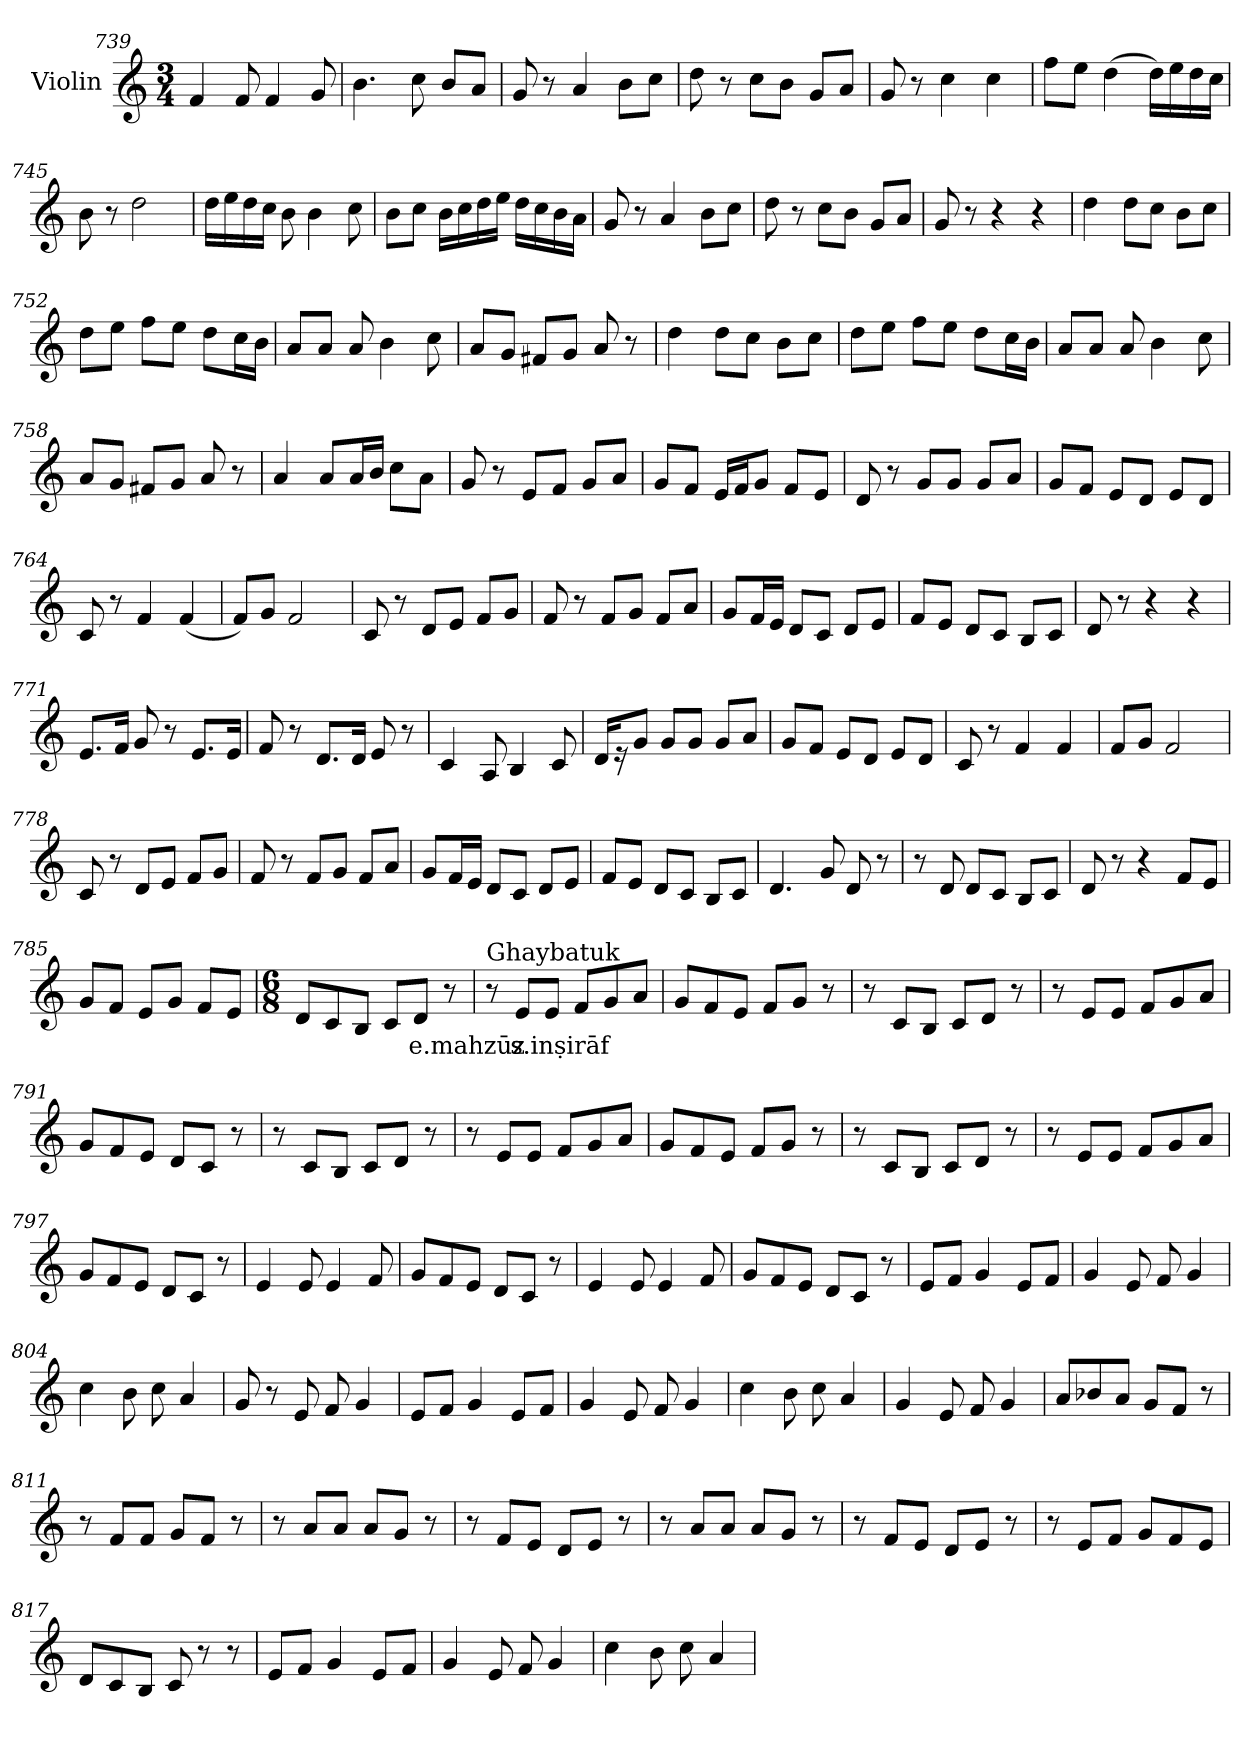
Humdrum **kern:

**kern	**text
*part1	*part1
*staff1	*staff1
*I"Violin	*
!!LO:PB:g=z
*clefG2	*
*k[]	*
*M3/4	*
=739	=739
4f/	.
8f/	.
4f/	.
8g/	.
=740	=740
4.b\	.
8cc\	.
8b/L	.
8a/J	.
=741	=741
8g/	.
8r	.
4a/	.
8b\L	.
8cc\J	.
=742	=742
8dd\	.
8r	.
8cc\L	.
8b\J	.
8g/L	.
8a/J	.
=743	=743
8g/	.
8r	.
4cc\	.
4cc\	.
=744	=744
8ff\L	.
8ee\J	.
(>4dd\	.
16dd\LL)	.
16ee\	.
16dd\	.
16cc\JJ	.
!!LO:LB:g=z
=745	=745
8b\	.
8r	.
2dd\	.
=746	=746
16dd\LL	.
16ee\	.
16dd\	.
16cc\JJ	.
8b\	.
4b\	.
8cc\	.
=747	=747
8b\L	.
8cc\J	.
16b\LL	.
16cc\	.
16dd\	.
16ee\JJ	.
16dd\LL	.
16cc\	.
16b\	.
16a\JJ	.
=748	=748
8g/	.
8r	.
4a/	.
8b\L	.
8cc\J	.
=749	=749
8dd\	.
8r	.
8cc\L	.
8b\J	.
8g/L	.
8a/J	.
=750	=750
8g/	.
8r	.
4r	.
4r	.
!!LO:LB:g=z
=751	=751
4dd\	.
8dd\L	.
8cc\J	.
8b\L	.
8cc\J	.
=752	=752
8dd\L	.
8ee\J	.
8ff\L	.
8ee\J	.
8dd\L	.
16cc\L	.
16b\JJ	.
=753	=753
8a/L	.
8a/J	.
8a/	.
4b\	.
8cc\	.
=754	=754
8a/L	.
8g/J	.
8f#X/L	.
8g/J	.
8a/	.
8r	.
=755	=755
4dd\	.
8dd\L	.
8cc\J	.
8b\L	.
8cc\J	.
=756	=756
8dd\L	.
8ee\J	.
8ff\L	.
8ee\J	.
8dd\L	.
16cc\L	.
16b\JJ	.
!!LO:LB:g=z
=757	=757
8a/L	.
8a/J	.
8a/	.
4b\	.
8cc\	.
=758	=758
8a/L	.
8g/J	.
8f#X/L	.
8g/J	.
8a/	.
8r	.
=759	=759
4a/	.
8a/L	.
16a/L	.
16b/JJ	.
8cc\L	.
8a\J	.
=760	=760
8g/	.
8r	.
8e/L	.
8f/J	.
8g/L	.
8a/J	.
=761	=761
8g/L	.
8f/J	.
16e/LL	.
16f/J	.
8g/J	.
8f/L	.
8e/J	.
=762	=762
8d/	.
8r	.
8g/L	.
8g/J	.
8g/L	.
8a/J	.
!!LO:LB:g=z
=763	=763
8g/L	.
8f/J	.
8e/L	.
8d/J	.
8e/L	.
8d/J	.
=764	=764
8c/	.
8r	.
4f/	.
(<4f/	.
=765	=765
8f/L)	.
8g/J	.
2f/	.
=766	=766
8c/	.
8r	.
8d/L	.
8e/J	.
8f/L	.
8g/J	.
=767	=767
8f/	.
8r	.
8f/L	.
8g/J	.
8f/L	.
8a/J	.
=768	=768
8g/L	.
16f/L	.
16e/JJ	.
8d/L	.
8c/J	.
8d/L	.
8e/J	.
!!LO:LB:g=z
=769	=769
8f/L	.
8e/J	.
8d/L	.
8c/J	.
8B/L	.
8c/J	.
=770	=770
8d/	.
8r	.
4r	.
4r	.
=771	=771
8.e/L	.
16f/Jk	.
8g/	.
8r	.
8.e/L	.
16e/Jk	.
=772	=772
8f/	.
8r	.
8.d/L	.
16d/Jk	.
8e/	.
8r	.
=773	=773
4c/	.
8A/	.
4B/	.
8c/	.
=774	=774
16d/KL	.
16r	.
8g/J	.
8g/L	.
8g/J	.
8g/L	.
8a/J	.
!!LO:LB:g=z
=775	=775
8g/L	.
8f/J	.
8e/L	.
8d/J	.
8e/L	.
8d/J	.
=776	=776
8c/	.
8r	.
4f/	.
4f/	.
=777	=777
8f/L	.
8g/J	.
2f/	.
=778	=778
8c/	.
8r	.
8d/L	.
8e/J	.
8f/L	.
8g/J	.
=779	=779
8f/	.
8r	.
8f/L	.
8g/J	.
8f/L	.
8a/J	.
=780	=780
8g/L	.
16f/L	.
16e/JJ	.
8d/L	.
8c/J	.
8d/L	.
8e/J	.
!!LO:LB:g=z
=781	=781
8f/L	.
8e/J	.
8d/L	.
8c/J	.
8B/L	.
8c/J	.
=782	=782
4.d/	.
8g/	.
8d/	.
8r	.
=783	=783
8r	.
8d/	.
8d/L	.
8c/J	.
8B/L	.
8c/J	.
=784	=784
8d/	.
8r	.
4r	.
8f/L	.
8e/J	.
=785	=785
8g/L	.
8f/J	.
8e/L	.
8g/J	.
8f/L	.
8e/J	.
=786	=786
*M6/8	*
8d/L	.
8c/	.
8B/J	.
8c/L	.
!	!LO:LY:b
8d/J	e.mahzūz
8r	.
!!LO:PB:g=z
=787	=787
!LO:TX:a:t=Ghaybatuk	!
8r	.
!	!LO:LY:b
8e/L	s.inṣirāf
8e/J	.
8f/L	.
8g/	.
8a/J	.
=788	=788
8g/L	.
8f/	.
8e/J	.
8f/L	.
8g/J	.
8r	.
=789	=789
8r	.
8c/L	.
8B/J	.
8c/L	.
8d/J	.
8r	.
=790	=790
8r	.
8e/L	.
8e/J	.
8f/L	.
8g/	.
8a/J	.
=791	=791
8g/L	.
8f/	.
8e/J	.
8d/L	.
8c/J	.
8r	.
!!LO:LB:g=z
=792	=792
8r	.
8c/L	.
8B/J	.
8c/L	.
8d/J	.
8r	.
=793	=793
8r	.
8e/L	.
8e/J	.
8f/L	.
8g/	.
8a/J	.
=794	=794
8g/L	.
8f/	.
8e/J	.
8f/L	.
8g/J	.
8r	.
=795	=795
8r	.
8c/L	.
8B/J	.
8c/L	.
8d/J	.
8r	.
=796	=796
8r	.
8e/L	.
8e/J	.
8f/L	.
8g/	.
8a/J	.
!!LO:LB:g=z
=797	=797
8g/L	.
8f/	.
8e/J	.
8d/L	.
8c/J	.
8r	.
=798	=798
4e/	.
8e/	.
4e/	.
8f/	.
=799	=799
8g/L	.
8f/	.
8e/J	.
8d/L	.
8c/J	.
8r	.
=800	=800
4e/	.
8e/	.
4e/	.
8f/	.
=801	=801
8g/L	.
8f/	.
8e/J	.
8d/L	.
8c/J	.
8r	.
!!LO:LB:g=z
=802	=802
8e/L	.
8f/J	.
4g/	.
8e/L	.
8f/J	.
=803	=803
4g/	.
8e/	.
8f/	.
4g/	.
=804	=804
4cc\	.
8b\	.
8cc\	.
4a/	.
=805	=805
8g/	.
8r	.
8e/	.
8f/	.
4g/	.
=806	=806
8e/L	.
8f/J	.
4g/	.
8e/L	.
8f/J	.
=807	=807
4g/	.
8e/	.
8f/	.
4g/	.
!!LO:LB:g=z
=808	=808
4cc\	.
8b\	.
8cc\	.
4a/	.
=809	=809
4g/	.
8e/	.
8f/	.
4g/	.
=810	=810
8a/L	.
8b-X/	.
8a/J	.
8g/L	.
8f/J	.
8r	.
=811	=811
8r	.
8f/L	.
8f/J	.
8g/L	.
8f/J	.
8r	.
=812	=812
8r	.
8a/L	.
8a/J	.
8a/L	.
8g/J	.
8r	.
=813	=813
8r	.
8f/L	.
8e/J	.
8d/L	.
8e/J	.
8r	.
!!LO:LB:g=z
=814	=814
8r	.
8a/L	.
8a/J	.
8a/L	.
8g/J	.
8r	.
=815	=815
8r	.
8f/L	.
8e/J	.
8d/L	.
8e/J	.
8r	.
=816	=816
8r	.
8e/L	.
8f/J	.
8g/L	.
8f/	.
8e/J	.
=817	=817
8d/L	.
8c/	.
8B/J	.
8c/	.
8r	.
8r	.
=818	=818
8e/L	.
8f/J	.
4g/	.
8e/L	.
8f/J	.
!!LO:LB:g=z
=819	=819
4g/	.
8e/	.
8f/	.
4g/	.
=820	=820
4cc\	.
8b\	.
8cc\	.
4a/	.
=	=
*-	*-
